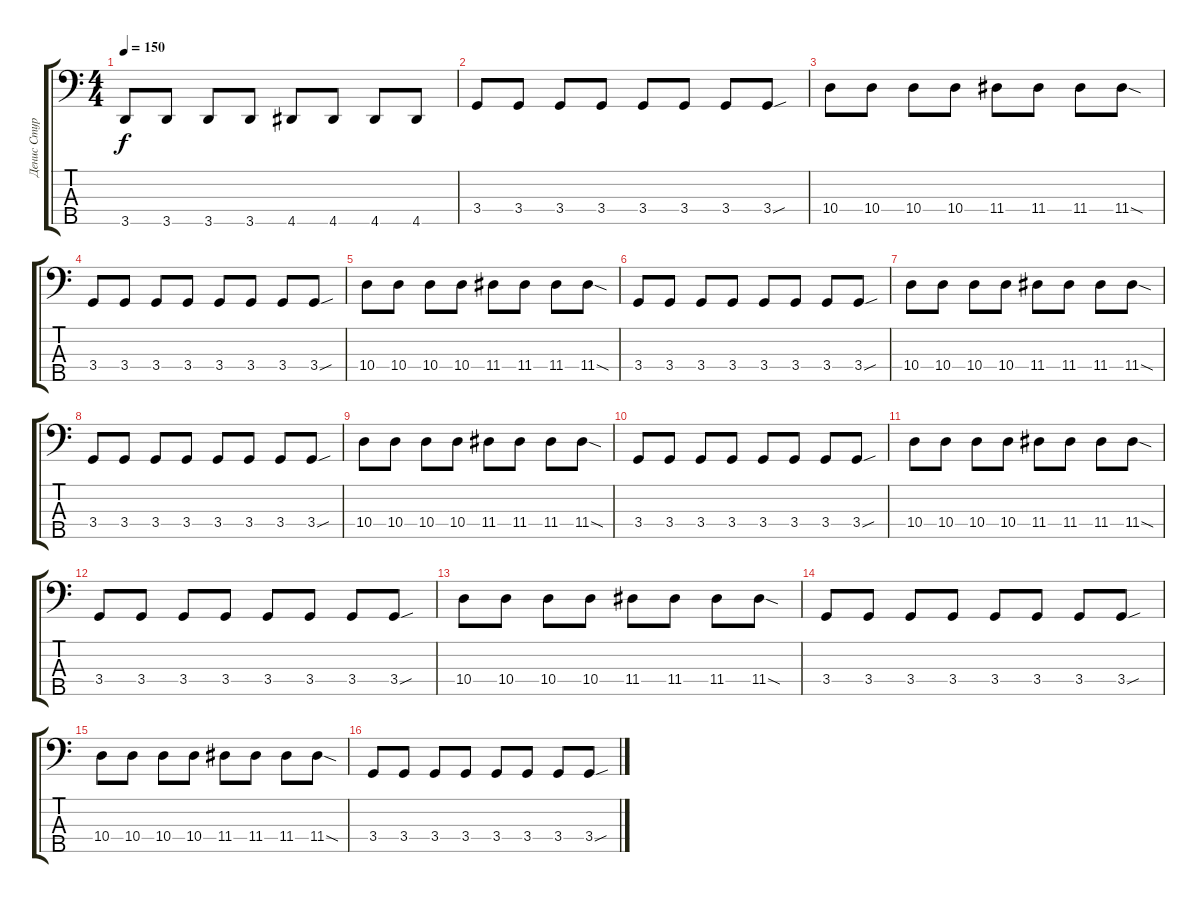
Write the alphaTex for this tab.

\track ("Денис Стурченко" "Денис Стур") {instrument electricbassfinger}
\staff {score tabs}
\tuning (G2 D2 A1 E1 B0) {hide}
\ts (4 4)
\tempo 150
\clef f4
\ks c
3.5.8{dy f} 3.5.8 3.5.8 3.5.8 4.5.8 4.5.8 4.5.8 4.5.8 |
3.4.8 3.4.8 3.4.8 3.4.8 3.4.8 3.4.8 3.4.8 3.4{sou}.8 |
10.4.8 10.4.8 10.4.8 10.4.8 11.4.8 11.4.8 11.4.8 11.4{sod}.8 |
3.4.8 3.4.8 3.4.8 3.4.8 3.4.8 3.4.8 3.4.8 3.4{sou}.8 |
10.4.8 10.4.8 10.4.8 10.4.8 11.4.8 11.4.8 11.4.8 11.4{sod}.8 |
3.4.8 3.4.8 3.4.8 3.4.8 3.4.8 3.4.8 3.4.8 3.4{sou}.8 |
10.4.8 10.4.8 10.4.8 10.4.8 11.4.8 11.4.8 11.4.8 11.4{sod}.8 |
3.4.8 3.4.8 3.4.8 3.4.8 3.4.8 3.4.8 3.4.8 3.4{sou}.8 |
10.4.8 10.4.8 10.4.8 10.4.8 11.4.8 11.4.8 11.4.8 11.4{sod}.8 |
3.4.8 3.4.8 3.4.8 3.4.8 3.4.8 3.4.8 3.4.8 3.4{sou}.8 |
10.4.8 10.4.8 10.4.8 10.4.8 11.4.8 11.4.8 11.4.8 11.4{sod}.8 |
3.4.8 3.4.8 3.4.8 3.4.8 3.4.8 3.4.8 3.4.8 3.4{sou}.8 |
10.4.8 10.4.8 10.4.8 10.4.8 11.4.8 11.4.8 11.4.8 11.4{sod}.8 |
3.4.8 3.4.8 3.4.8 3.4.8 3.4.8 3.4.8 3.4.8 3.4{sou}.8 |
10.4.8 10.4.8 10.4.8 10.4.8 11.4.8 11.4.8 11.4.8 11.4{sod}.8 |
3.4.8 3.4.8 3.4.8 3.4.8 3.4.8 3.4.8 3.4.8 3.4{sou}.8
